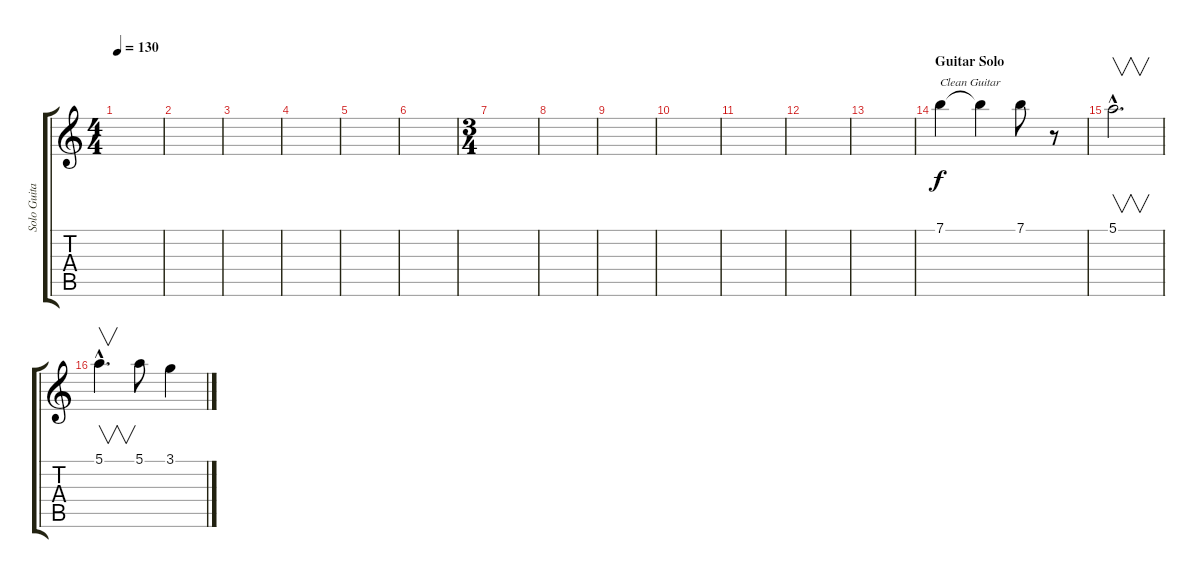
\track ("Solo Guitar" "Solo Guita") {instrument distortionguitar}
\staff {score tabs}
\tuning (E4 B3 G3 D3 A2 E2) {hide}
\ts (4 4)
\tempo 130
\tempo 120
\tempo 130
\clef g2
\ks c
|
|
|
|
|
|
\ts (3 4)
|
|
|
|
|
|
|
\section ("" "Guitar Solo")
7.1.4{txt "Clean Guitar" instrument electricguitarclean} 7.1{t}.4 7.1.8 r.8 |
5.1{hac}.2{v d} |
5.1{hac}.4{v d} 5.1.8 3.1.4
